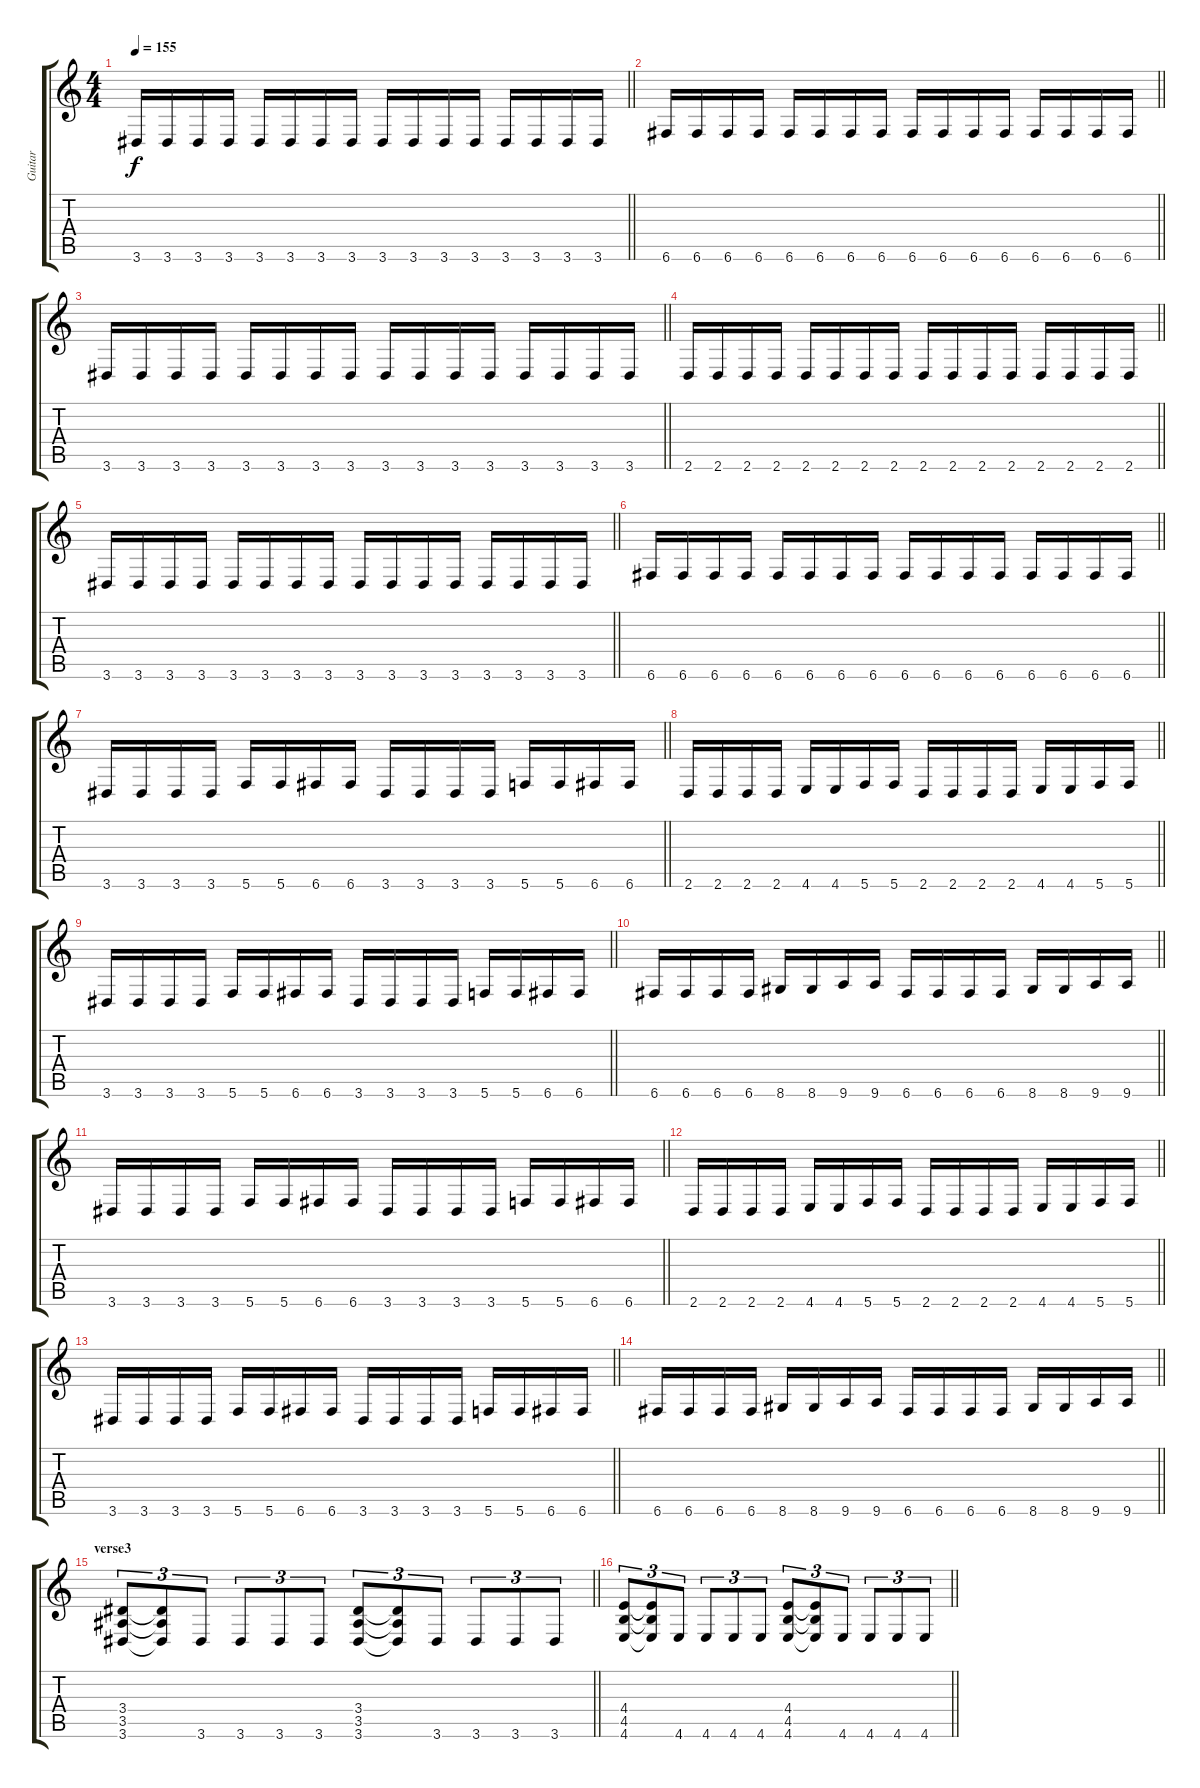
\track ("Guitar" "Guitar") {instrument distortionguitar}
\staff {score tabs}
\tuning (D4 A3 F3 C3 G2 C2) {hide}
\ts (4 4)
\tempo 155
\clef g2
\barLineRight lightlight
\ks c
3.6.16{dy f} 3.6.16 3.6.16 3.6.16 3.6.16 3.6.16 3.6.16 3.6.16 3.6.16 3.6.16 3.6.16 3.6.16 3.6.16 3.6.16 3.6.16 3.6.16 |
\barLineRight lightlight
6.6.16 6.6.16 6.6.16 6.6.16 6.6.16 6.6.16 6.6.16 6.6.16 6.6.16 6.6.16 6.6.16 6.6.16 6.6.16 6.6.16 6.6.16 6.6.16 |
\barLineRight lightlight
3.6.16 3.6.16 3.6.16 3.6.16 3.6.16 3.6.16 3.6.16 3.6.16 3.6.16 3.6.16 3.6.16 3.6.16 3.6.16 3.6.16 3.6.16 3.6.16 |
\barLineRight lightlight
2.6.16 2.6.16 2.6.16 2.6.16 2.6.16 2.6.16 2.6.16 2.6.16 2.6.16 2.6.16 2.6.16 2.6.16 2.6.16 2.6.16 2.6.16 2.6.16 |
\barLineRight lightlight
3.6.16 3.6.16 3.6.16 3.6.16 3.6.16 3.6.16 3.6.16 3.6.16 3.6.16 3.6.16 3.6.16 3.6.16 3.6.16 3.6.16 3.6.16 3.6.16 |
\barLineRight lightlight
6.6.16 6.6.16 6.6.16 6.6.16 6.6.16 6.6.16 6.6.16 6.6.16 6.6.16 6.6.16 6.6.16 6.6.16 6.6.16 6.6.16 6.6.16 6.6.16 |
\barLineRight lightlight
3.6.16 3.6.16 3.6.16 3.6.16 5.6.16 5.6.16 6.6.16 6.6.16 3.6.16 3.6.16 3.6.16 3.6.16 5.6.16 5.6.16 6.6.16 6.6.16 |
\barLineRight lightlight
2.6.16 2.6.16 2.6.16 2.6.16 4.6.16 4.6.16 5.6.16 5.6.16 2.6.16 2.6.16 2.6.16 2.6.16 4.6.16 4.6.16 5.6.16 5.6.16 |
\barLineRight lightlight
3.6.16 3.6.16 3.6.16 3.6.16 5.6.16 5.6.16 6.6.16 6.6.16 3.6.16 3.6.16 3.6.16 3.6.16 5.6.16 5.6.16 6.6.16 6.6.16 |
\barLineRight lightlight
6.6.16 6.6.16 6.6.16 6.6.16 8.6.16 8.6.16 9.6.16 9.6.16 6.6.16 6.6.16 6.6.16 6.6.16 8.6.16 8.6.16 9.6.16 9.6.16 |
\barLineRight lightlight
3.6.16 3.6.16 3.6.16 3.6.16 5.6.16 5.6.16 6.6.16 6.6.16 3.6.16 3.6.16 3.6.16 3.6.16 5.6.16 5.6.16 6.6.16 6.6.16 |
\barLineRight lightlight
2.6.16 2.6.16 2.6.16 2.6.16 4.6.16 4.6.16 5.6.16 5.6.16 2.6.16 2.6.16 2.6.16 2.6.16 4.6.16 4.6.16 5.6.16 5.6.16 |
\barLineRight lightlight
3.6.16 3.6.16 3.6.16 3.6.16 5.6.16 5.6.16 6.6.16 6.6.16 3.6.16 3.6.16 3.6.16 3.6.16 5.6.16 5.6.16 6.6.16 6.6.16 |
\barLineRight lightlight
6.6.16 6.6.16 6.6.16 6.6.16 8.6.16 8.6.16 9.6.16 9.6.16 6.6.16 6.6.16 6.6.16 6.6.16 8.6.16 8.6.16 9.6.16 9.6.16 |
\section ("" "verse3")
\barLineRight lightlight
(3.4 3.5 3.6).8{tu (3 2)} (3.4{t} 3.5{t} 3.6{t}).8{tu (3 2)} 3.6.8{tu (3 2)} 3.6.8{tu (3 2)} 3.6.8{tu (3 2)} 3.6.8{tu (3 2)} (3.4 3.5 3.6).8{tu (3 2)} (3.4{t} 3.5{t} 3.6{t}).8{tu (3 2)} 3.6.8{tu (3 2)} 3.6.8{tu (3 2)} 3.6.8{tu (3 2)} 3.6.8{tu (3 2)} |
\barLineRight lightlight
(4.4 4.5 4.6).8{tu (3 2)} (4.4{t} 4.5{t} 4.6{t}).8{tu (3 2)} 4.6.8{tu (3 2)} 4.6.8{tu (3 2)} 4.6.8{tu (3 2)} 4.6.8{tu (3 2)} (4.4 4.5 4.6).8{tu (3 2)} (4.4{t} 4.5{t} 4.6{t}).8{tu (3 2)} 4.6.8{tu (3 2)} 4.6.8{tu (3 2)} 4.6.8{tu (3 2)} 4.6.8{tu (3 2)}
